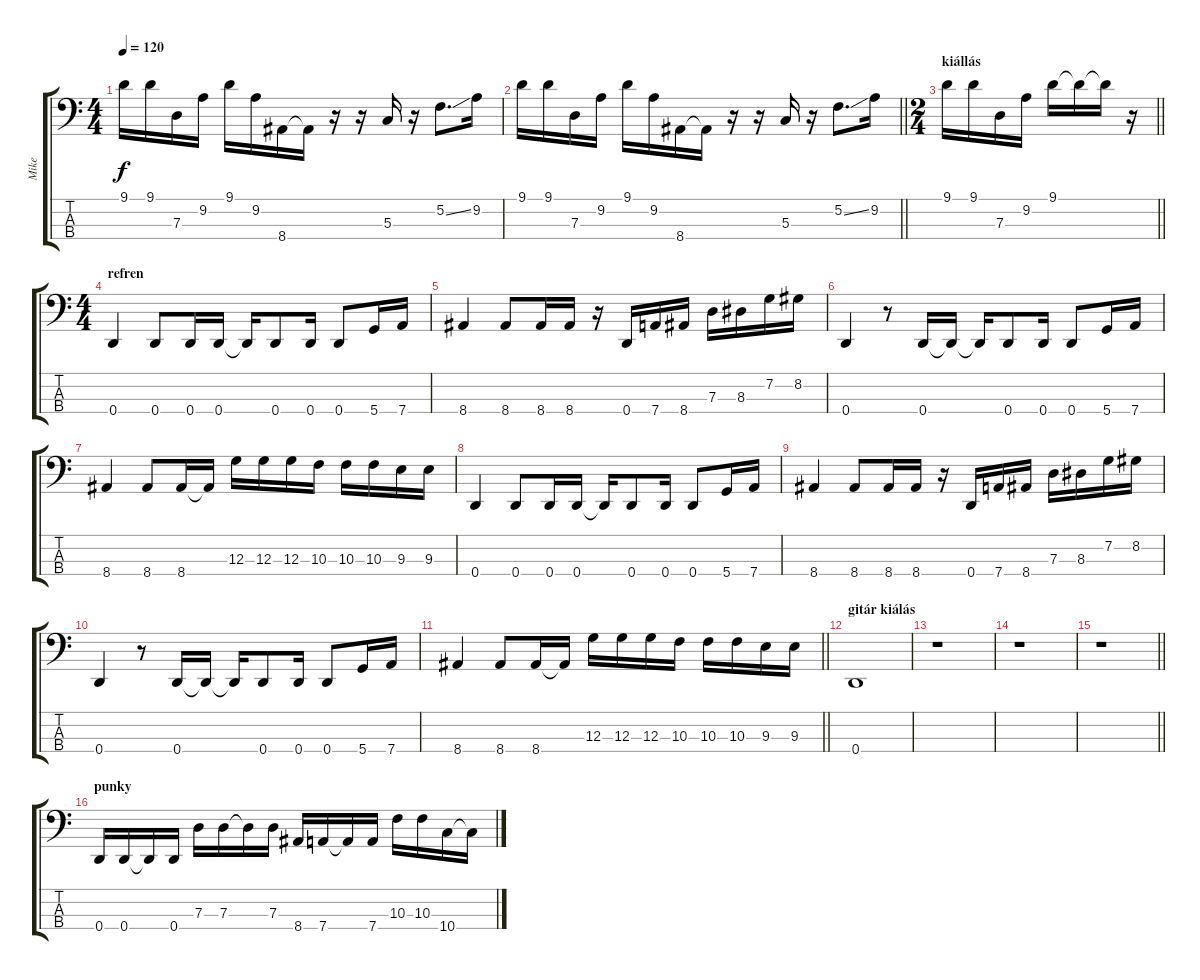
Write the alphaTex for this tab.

\track ("Mike" "Mike") {instrument slapbass1}
\staff {score tabs}
\tuning (F2 C2 G1 D1) {hide}
\ts (4 4)
\tempo 120
\clef f4
\ks c
9.1.16{dy f} 9.1.16 7.3.16 9.2.16 9.1.16 9.2.16 8.4.16 8.4{t}.16 r.16 r.16 5.3.16 r.16 5.2{ss}.8{d} 9.2.16 |
\barLineRight lightlight
9.1.16 9.1.16 7.3.16 9.2.16 9.1.16 9.2.16 8.4.16 8.4{t}.16 r.16 r.16 5.3.16 r.16 5.2{ss}.8{d} 9.2.16 |
\ts (2 4)
\section ("" "kiállás")
\barLineRight lightlight
9.1.16 9.1.16 7.3.16 9.2.16 9.1.16 9.1{t}.16 9.1{t}.16 r.16 |
\ts (4 4)
\section ("" "refren")
0.4.4{instrument electricbassfinger} 0.4.8 0.4.16 0.4.16 0.4{t}.16 0.4.8 0.4.16 0.4.8 5.4.16 7.4.16 |
8.4.4 8.4.8 8.4.16 8.4.16 r.16 0.4.16 7.4.16 8.4.16 7.3.16 8.3.16 7.2.16 8.2.16 |
0.4.4 r.8 0.4.16 0.4{t}.16 0.4{t}.16 0.4.8 0.4.16 0.4.8 5.4.16 7.4.16 |
8.4.4 8.4.8 8.4.16 8.4{t}.16 12.3.16 12.3.16 12.3.16 10.3.16 10.3.16 10.3.16 9.3.16 9.3.16 |
0.4.4 0.4.8 0.4.16 0.4.16 0.4{t}.16 0.4.8 0.4.16 0.4.8 5.4.16 7.4.16 |
8.4.4 8.4.8 8.4.16 8.4.16 r.16 0.4.16 7.4.16 8.4.16 7.3.16 8.3.16 7.2.16 8.2.16 |
0.4.4 r.8 0.4.16 0.4{t}.16 0.4{t}.16 0.4.8 0.4.16 0.4.8 5.4.16 7.4.16 |
\barLineRight lightlight
8.4.4 8.4.8 8.4.16 8.4{t}.16 12.3.16 12.3.16 12.3.16 10.3.16 10.3.16 10.3.16 9.3.16 9.3.16 |
\section ("" "gitár kiálás")
0.4.1 |
r.1 |
r.1 |
\barLineRight lightlight
r.1 |
\section ("" "punky")
0.4.16 0.4.16 0.4{t}.16 0.4.16 7.3.16 7.3.16 7.3{t}.16 7.3.16 8.4.16 7.4.16 7.4{t}.16 7.4.16 10.3.16 10.3.16 10.4.16 10.4{t}.16
